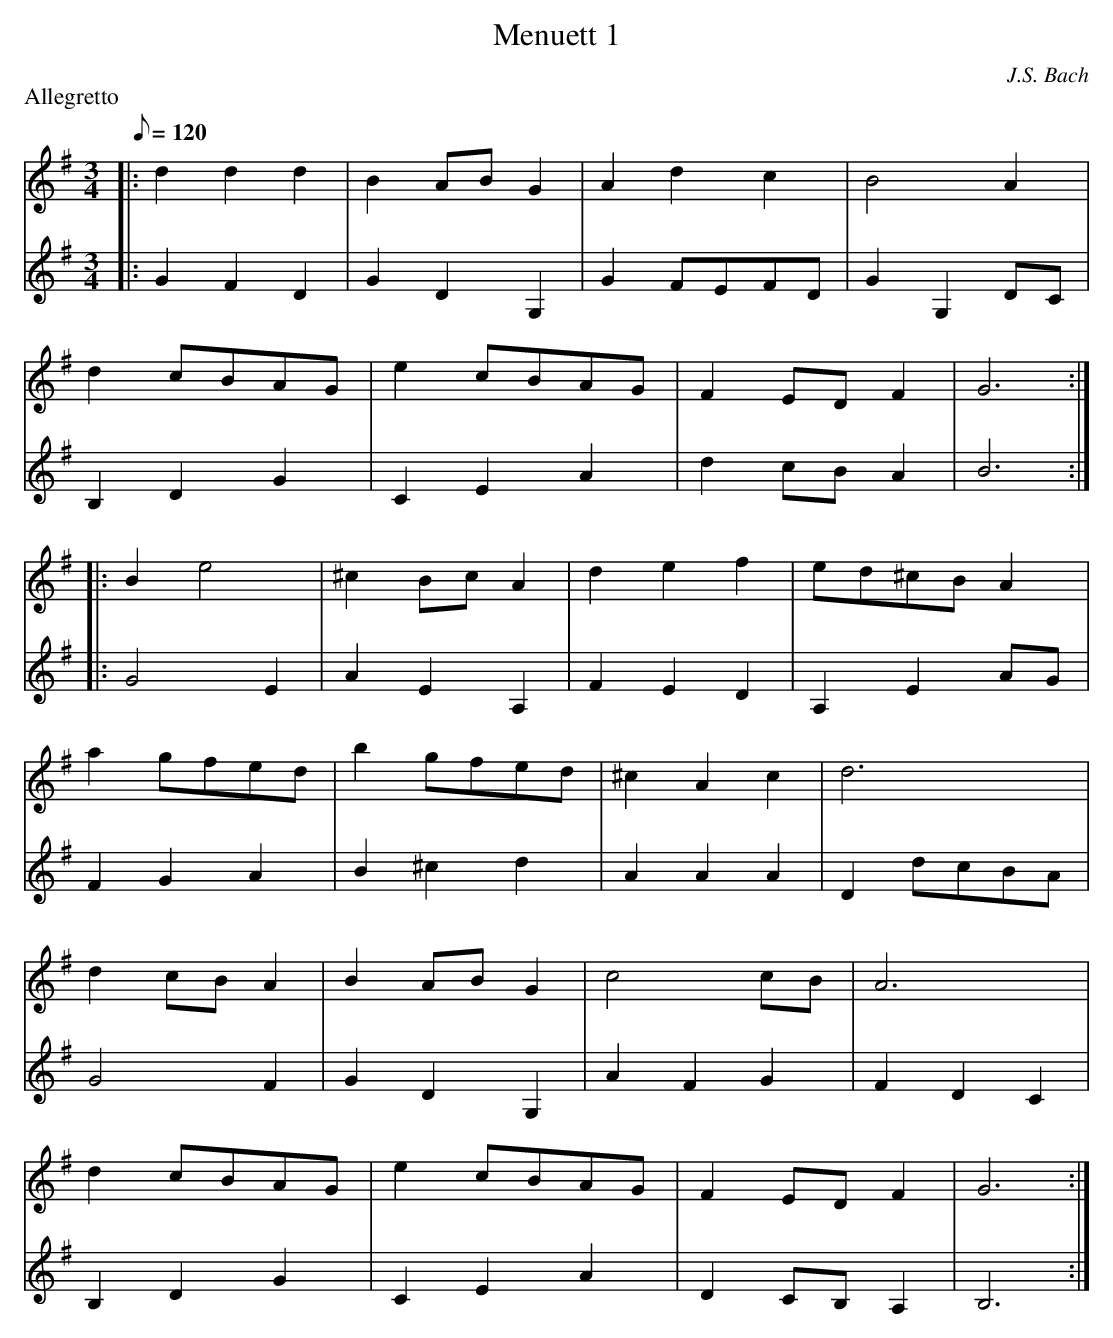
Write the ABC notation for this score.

X:1
T: Menuett 1
C: J.S. Bach
C:
P: Allegretto
M: 3/4
L: 1/8
K: G
Q: 120
V: 1
|: d2d2d2 | B2ABG2 | A2d2c2 | B4A2 |
d2cBAG | e2cBAG | F2EDF2 | G6 :|
|: B2e4 | ^c2BcA2 | d2e2f2 | ed^cBA2 |
a2gfed | b2gfed | ^c2A2c2 | d6 |
d2cBA2 | B2ABG2 | c4cB | A6 |
d2cBAG | e2cBAG | F2EDF2 | G6 :|
V: 2
|: G2F2D2 | G2D2G,2 | G2FEFD | G2G,2DC |
B,2D2G2 | C2E2A2 | d2cBA2 | B6 :|
|: G4E2 | A2E2A,2 | F2E2D2 | A,2E2AG |
F2G2A2 | B2^c2d2 | A2A2A2 | D2dcBA |
G4F2 | G2D2G,2 | A2F2G2 | F2D2C2 |
B,2D2G2 | C2E2A2 | D2CB,A,2 | B,6 :|
